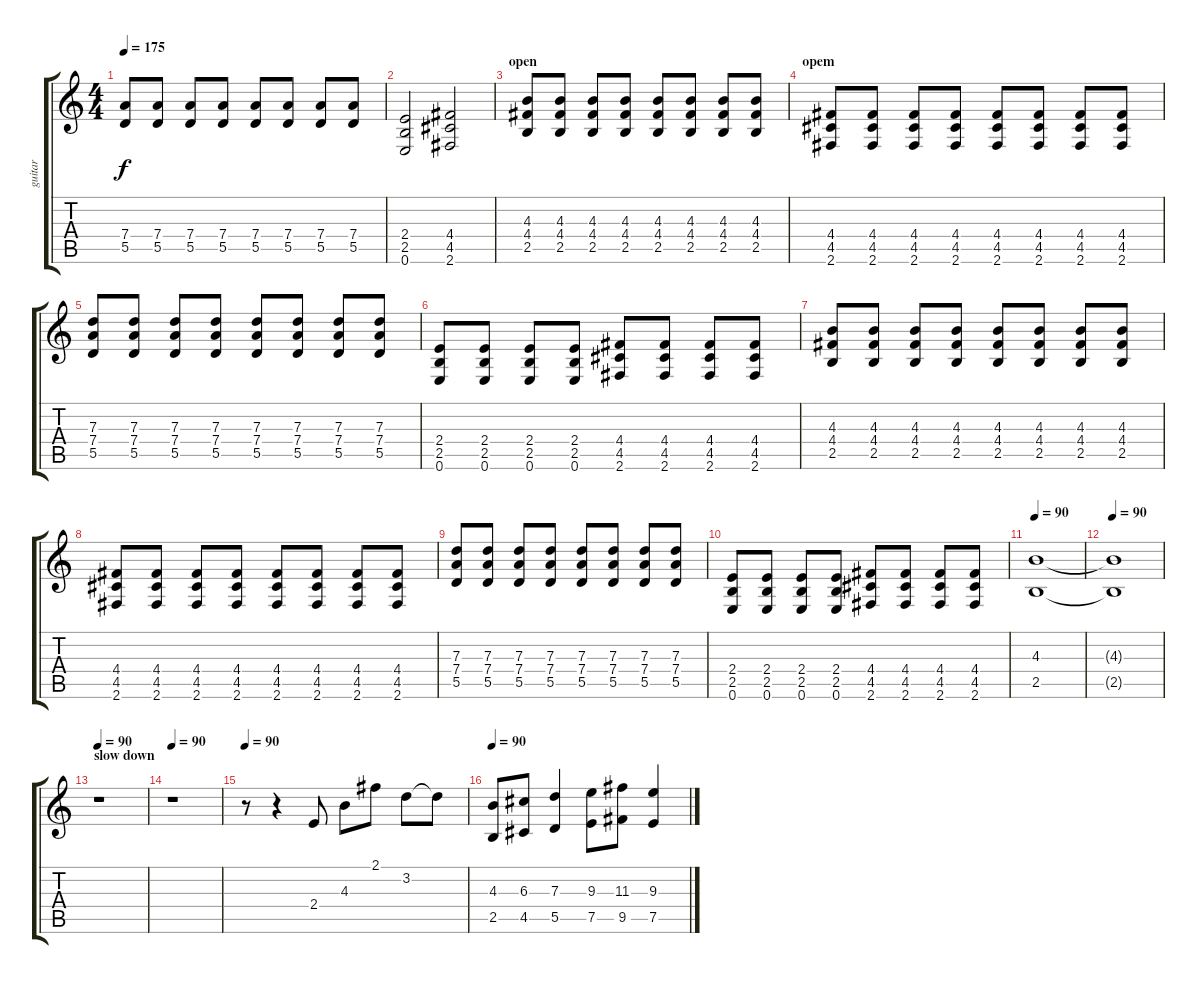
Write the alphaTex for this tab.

\track ("guitar" "guitar") {instrument overdrivenguitar}
\staff {score tabs}
\tuning (E4 B3 G3 D3 A2 E2) {hide}
\ts (4 4)
\tempo 175
\clef g2
\ks c
(7.4 5.5).8{dy f} (7.4 5.5).8 (7.4 5.5).8 (7.4 5.5).8 (7.4 5.5).8 (7.4 5.5).8 (7.4 5.5).8 (7.4 5.5).8 |
(2.4 2.5 0.6).2 (4.4 4.5 2.6).2 |
\section ("" "open")
(4.3 4.4 2.5).8 (4.3 4.4 2.5).8 (4.3 4.4 2.5).8 (4.3 4.4 2.5).8 (4.3 4.4 2.5).8 (4.3 4.4 2.5).8 (4.3 4.4 2.5).8 (4.3 4.4 2.5).8 |
\section ("" "opem")
(4.4 4.5 2.6).8 (4.4 4.5 2.6).8 (4.4 4.5 2.6).8 (4.4 4.5 2.6).8 (4.4 4.5 2.6).8 (4.4 4.5 2.6).8 (4.4 4.5 2.6).8 (4.4 4.5 2.6).8 |
(7.3 7.4 5.5).8 (7.3 7.4 5.5).8 (7.3 7.4 5.5).8 (7.3 7.4 5.5).8 (7.3 7.4 5.5).8 (7.3 7.4 5.5).8 (7.3 7.4 5.5).8 (7.3 7.4 5.5).8 |
(2.4 2.5 0.6).8 (2.4 2.5 0.6).8 (2.4 2.5 0.6).8 (2.4 2.5 0.6).8 (4.4 4.5 2.6).8 (4.4 4.5 2.6).8 (4.4 4.5 2.6).8 (4.4 4.5 2.6).8 |
(4.3 4.4 2.5).8 (4.3 4.4 2.5).8 (4.3 4.4 2.5).8 (4.3 4.4 2.5).8 (4.3 4.4 2.5).8 (4.3 4.4 2.5).8 (4.3 4.4 2.5).8 (4.3 4.4 2.5).8 |
(4.4 4.5 2.6).8 (4.4 4.5 2.6).8 (4.4 4.5 2.6).8 (4.4 4.5 2.6).8 (4.4 4.5 2.6).8 (4.4 4.5 2.6).8 (4.4 4.5 2.6).8 (4.4 4.5 2.6).8 |
(7.3 7.4 5.5).8 (7.3 7.4 5.5).8 (7.3 7.4 5.5).8 (7.3 7.4 5.5).8 (7.3 7.4 5.5).8 (7.3 7.4 5.5).8 (7.3 7.4 5.5).8 (7.3 7.4 5.5).8 |
(2.4 2.5 0.6).8 (2.4 2.5 0.6).8 (2.4 2.5 0.6).8 (2.4 2.5 0.6).8 (4.4 4.5 2.6).8 (4.4 4.5 2.6).8 (4.4 4.5 2.6).8 (4.4 4.5 2.6).8 |
\tempo 90
(4.3 2.5).1 |
\tempo 90
(4.3{t} 2.5{t}).1 |
\section ("" "slow down")
\tempo 90
r.1 |
\tempo 90
r.1 |
\tempo 90
r.8 r.4 2.4.8 4.3.8 2.1.8 3.2.8 3.2{t}.8 |
\tempo 90
(4.3 2.5).8 (6.3 4.5).8 (7.3 5.5).4 (9.3 7.5).8 (11.3 9.5).8 (9.3 7.5).4
